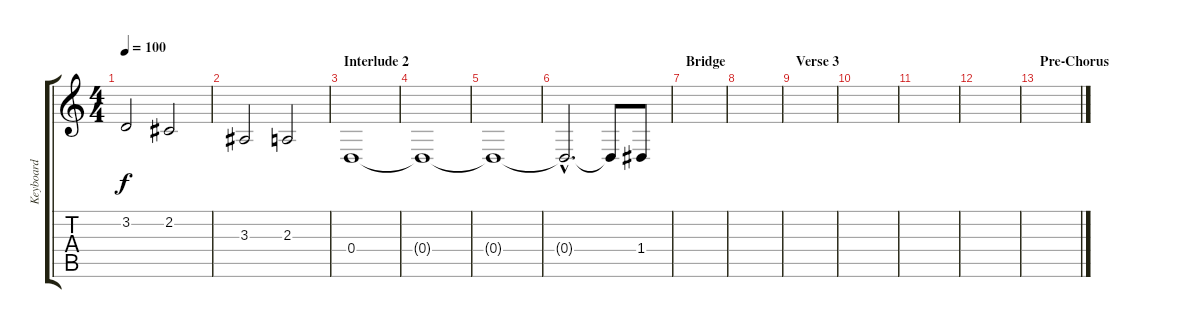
\track ("Keyboard" "Keyboard") {instrument fx4atmosphere}
\staff {score tabs}
\tuning (E4 B3 G3 D3 A2 E2) {hide}
\ts (4 4)
\tempo 100
\clef g2
\ks c
3.2.2{dy f} 2.2.2 |
3.3.2 2.3.2 |
\section ("" "Interlude 2")
0.4.1 |
0.4{t}.1 |
0.4{t}.1 |
0.4{hac t}.2{d} 0.4{t}.8 1.4.8 |
\section ("" "Bridge")
|
|
\section ("" "Verse 3")
|
|
|
|
\section ("" "Pre-Chorus")
